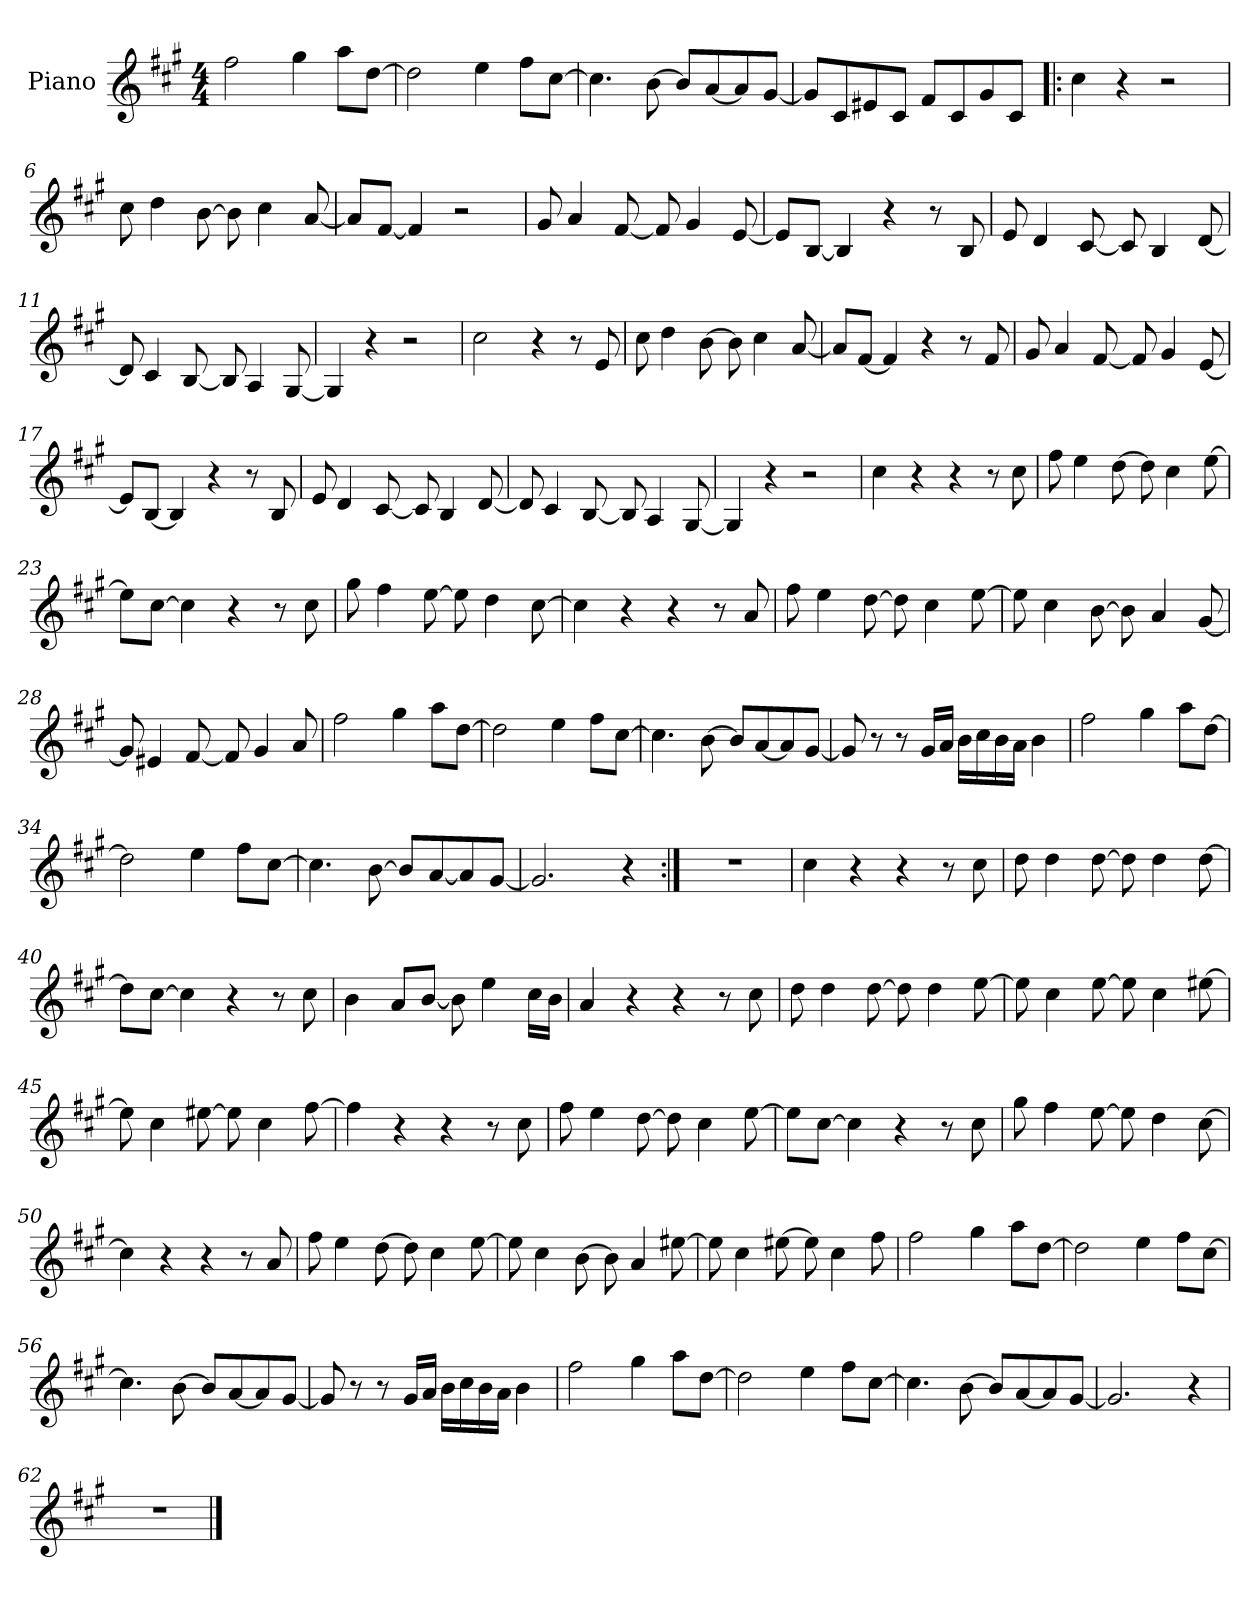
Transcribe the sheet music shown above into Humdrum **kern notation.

**kern
*part1
*staff1
*I"Piano
*I'Pno.
*clefG2
*k[f#c#g#]
*M4/4
*MM126
=1
2ff#\
4gg#\
8aa\L
[8dd\J
=2
2dd\]
4ee\
8ff#\L
[8cc#\J
=3
4.cc#\]
[8b\
8b/L]
[8a/
8a/]
[8g#/J
=4
8g#/L]
8c#/
8e#X/
8c#/J
8f#/L
8c#/
8g#/
8c#/J
=5!|:
4cc#\
4r
2r
!!LO:LB:g=z
=6
8cc#\
4dd\
[8b\
8b\]
4cc#\
[8a/
=7
8a/L]
[8f#/J
4f#/]
2r
=8
8g#/
4a/
[8f#/
8f#/]
4g#/
[8e/
=9
8e/L]
[8B/J
4B/]
4r
8r
8B/
=10
8e/
4d/
[8c#/
8c#/]
4B/
[8d/
!!LO:LB:g=z
=11
8d/]
4c#/
[8B/
8B/]
4A/
[8G#/
=12
4G#/]
4r
2r
=13
2cc#\
4r
8r
8e/
=14
8cc#\
4dd\
[8b\
8b\]
4cc#\
[8a/
=15
8a/L]
[8f#/J
4f#/]
4r
8r
8f#/
!!LO:LB:g=z
=16
8g#/
4a/
[8f#/
8f#/]
4g#/
[8e/
=17
8e/L]
[8B/J
4B/]
4r
8r
8B/
=18
8e/
4d/
[8c#/
8c#/]
4B/
[8d/
=19
8d/]
4c#/
[8B/
8B/]
4A/
[8G#/
=20
4G#/]
4r
2r
!!LO:LB:g=z
=21
4cc#\
4r
4r
8r
8cc#\
=22
8ff#\
4ee\
[8dd\
8dd\]
4cc#\
[8ee\
=23
8ee\L]
[8cc#\J
4cc#\]
4r
8r
8cc#\
=24
8gg#\
4ff#\
[8ee\
8ee\]
4dd\
[8cc#\
=25
4cc#\]
4r
4r
8r
8a/
!!LO:LB:g=z
=26
8ff#\
4ee\
[8dd\
8dd\]
4cc#\
[8ee\
=27
8ee\]
4cc#\
[8b\
8b\]
4a/
[8g#/
=28
8g#/]
4e#X/
[8f#/
8f#/]
4g#/
8a/
=29
2ff#\
4gg#\
8aa\L
[8dd\J
=30
2dd\]
4ee\
8ff#\L
[8cc#\J
!!LO:LB:g=z
=31
4.cc#\]
[8b\
8b/L]
[8a/
8a/]
[8g#/J
=32
8g#/]
8r
8r
16g#/LL
16a/JJ
16b\LL
16cc#\
16b\
16a\JJ
4b\
=33
2ff#\
4gg#\
8aa\L
[8dd\J
=34
2dd\]
4ee\
8ff#\L
[8cc#\J
=35
4.cc#\]
[8b\
8b/L]
[8a/
8a/]
[8g#/J
!!LO:LB:g=z
=36
2.g#/]
4r
=37:|!
1r
=38
4cc#\
4r
4r
8r
8cc#\
=39
8dd\
4dd\
[8dd\
8dd\]
4dd\
[8dd\
=40
8dd\L]
[8cc#\J
4cc#\]
4r
8r
8cc#\
!!LO:LB:g=z
=41
4b\
8a/L
[8b/J
8b\]
4ee\
16cc#\LL
16b\JJ
=42
4a/
4r
4r
8r
8cc#\
=43
8dd\
4dd\
[8dd\
8dd\]
4dd\
[8ee\
=44
8ee\]
4cc#\
[8ee\
8ee\]
4cc#\
[8ee#X\
!!LO:LB:g=z
=45
8ee#\]
4cc#\
[8ee#X\
8ee#\]
4cc#\
[8ff#\
=46
4ff#\]
4r
4r
8r
8cc#\
=47
8ff#\
4ee\
[8dd\
8dd\]
4cc#\
[8ee\
=48
8ee\L]
[8cc#\J
4cc#\]
4r
8r
8cc#\
=49
8gg#\
4ff#\
[8ee\
8ee\]
4dd\
[8cc#\
!!LO:PB:g=z
=50
4cc#\]
4r
4r
8r
8a/
=51
8ff#\
4ee\
[8dd\
8dd\]
4cc#\
[8ee\
=52
8ee\]
4cc#\
[8b\
8b\]
4a/
[8ee#X\
=53
8ee#\]
4cc#\
[8ee#X\
8ee#\]
4cc#\
8ff#\
=54
2ff#\
4gg#\
8aa\L
[8dd\J
!!LO:LB:g=z
=55
2dd\]
4ee\
8ff#\L
[8cc#\J
=56
4.cc#\]
[8b\
8b/L]
[8a/
8a/]
[8g#/J
=57
8g#/]
8r
8r
16g#/LL
16a/JJ
16b\LL
16cc#\
16b\
16a\JJ
4b\
=58
2ff#\
4gg#\
8aa\L
[8dd\J
=59
2dd\]
4ee\
8ff#\L
[8cc#\J
!!LO:LB:g=z
=60
4.cc#\]
[8b\
8b/L]
[8a/
8a/]
[8g#/J
=61
2.g#/]
4r
=62
1r
==
*-
